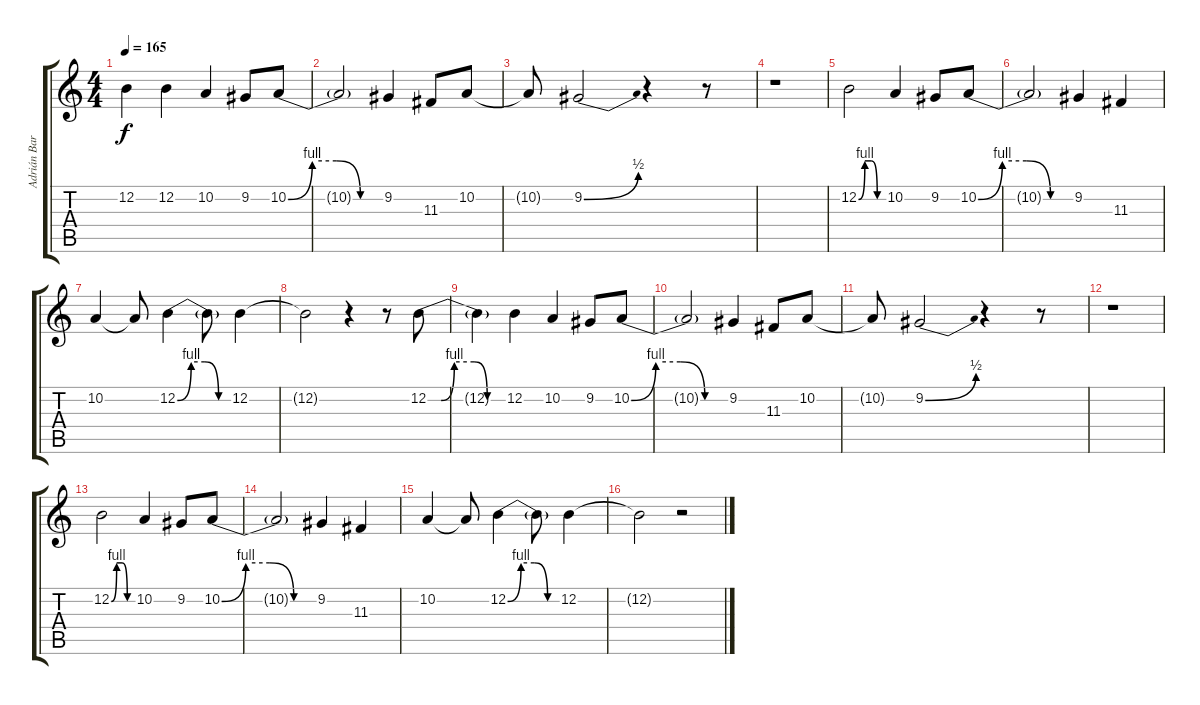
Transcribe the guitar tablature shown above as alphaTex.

\track ("Adrián Barilari" "Adrián Bar") {instrument sopranosax}
\staff {score tabs}
\tuning (E4 B3 G3 D3 A2 E2) {hide}
\ts (4 4)
\tempo 165
\clef g2
\ks c
12.2{t}.4{dy f} 12.2.4 10.2.4 9.2.8 10.2{be (custom 0 0 15 4 30 4 45 0 60 0)}.8 |
10.2{t}.2 9.2.4 11.3.8 10.2.8 |
10.2{t}.8 9.2{be (bend 0 0 60 2)}.2 r.4 r.8 |
r.1 |
12.2{be (custom 0 0 15 4 30 4 45 0 60 0)}.2 10.2.4 9.2.8 10.2{be (custom 0 0 15 4 30 4 45 0 60 0)}.8 |
10.2{t}.2 9.2.4 11.3.4 |
10.2.4 10.2{t}.8 12.2{be (custom 0 0 15 4 30 4 45 0 60 0)}.4 12.2{t}.8 12.2.4 |
12.2{t}.2 r.4 r.8 12.2{be (custom 0 0 10 0 20 4 35 4 45 0 60 0)}.8 |
12.2{t}.4 12.2.4 10.2.4 9.2.8 10.2{be (custom 0 0 15 4 30 4 45 0 60 0)}.8 |
10.2{t}.2 9.2.4 11.3.8 10.2.8 |
10.2{t}.8 9.2{be (bend 0 0 60 2)}.2 r.4 r.8 |
r.1 |
12.2{be (custom 0 0 15 4 30 4 45 0 60 0)}.2 10.2.4 9.2.8 10.2{be (custom 0 0 15 4 30 4 45 0 60 0)}.8 |
10.2{t}.2 9.2.4 11.3.4 |
10.2.4 10.2{t}.8 12.2{be (custom 0 0 15 4 30 4 45 0 60 0)}.4 12.2{t}.8 12.2.4 |
12.2{t}.2 r.2
